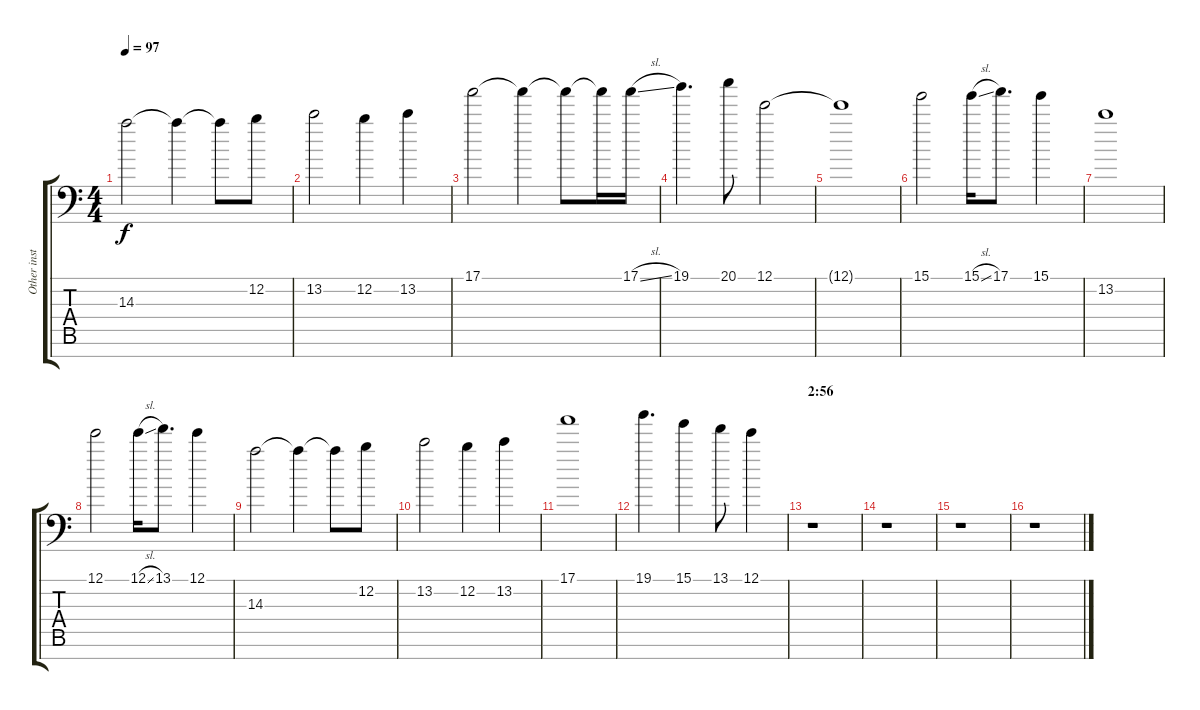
\track ("Other instruments" "Other inst") {instrument acousticguitarnylon}
\staff {score tabs}
\tuning (E4 B3 G3 D3 A2 E2 G1) {hide}
\ts (4 4)
\tempo 97
\clef f4
\ks c
14.3.2{dy f} 14.3{t}.4 14.3{t}.8 12.2.8 |
13.2.2 12.2.4 13.2.4 |
17.1.2 17.1{t}.4 17.1{t}.8 17.1{t}.16 17.1{sl}.16 |
19.1.4{d} 20.1.8 12.1.2 |
12.1{t}.1{volume 14 balance 8 instrument harmonica} |
15.1.2 15.1{sl}.16 17.1.8{d} 15.1.4 |
13.2.1 |
12.1.2 12.1{sl}.16 13.1.8{d} 12.1.4 |
14.3.2 14.3{t}.4 14.3{t}.8 12.2.8 |
13.2.2 12.2.4 13.2.4 |
17.1.1 |
19.1.4{d} 15.1.4 13.1.8 12.1.4 |
\section ("" "2:56")
r.1 |
r.1 |
r.1 |
r.1
